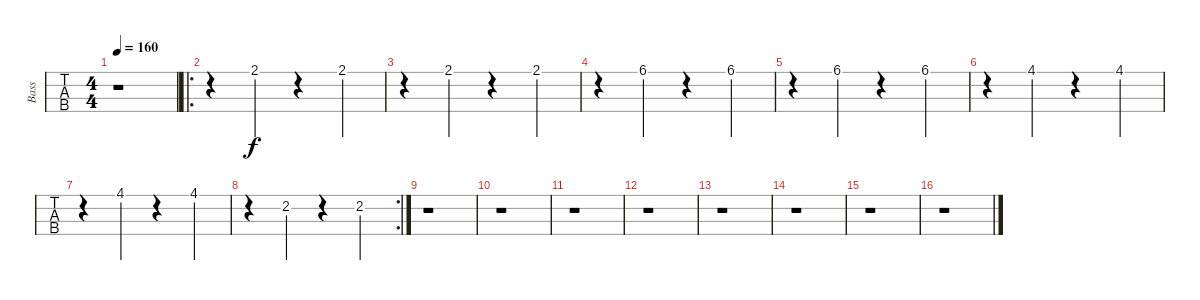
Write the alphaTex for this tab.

\track ("Bass" "Bass") {instrument electricbasspick}
\staff {tabs}
\tuning (Eb2 Bb1 F1 C1) {hide}
\ts (4 4)
\tempo 160
\clef f4
\ks c
r.1{dy f} |
\ro
r.4 2.1.4 r.4 2.1.4 |
r.4 2.1.4 r.4 2.1.4 |
r.4 6.1.4 r.4 6.1.4 |
r.4 6.1.4 r.4 6.1.4 |
r.4 4.1.4 r.4 4.1.4 |
r.4 4.1.4 r.4 4.1.4 |
\rc 2
r.4 2.2.4 r.4 2.2.4 |
r.1 |
r.1 |
r.1 |
r.1 |
r.1 |
r.1 |
r.1 |
r.1
